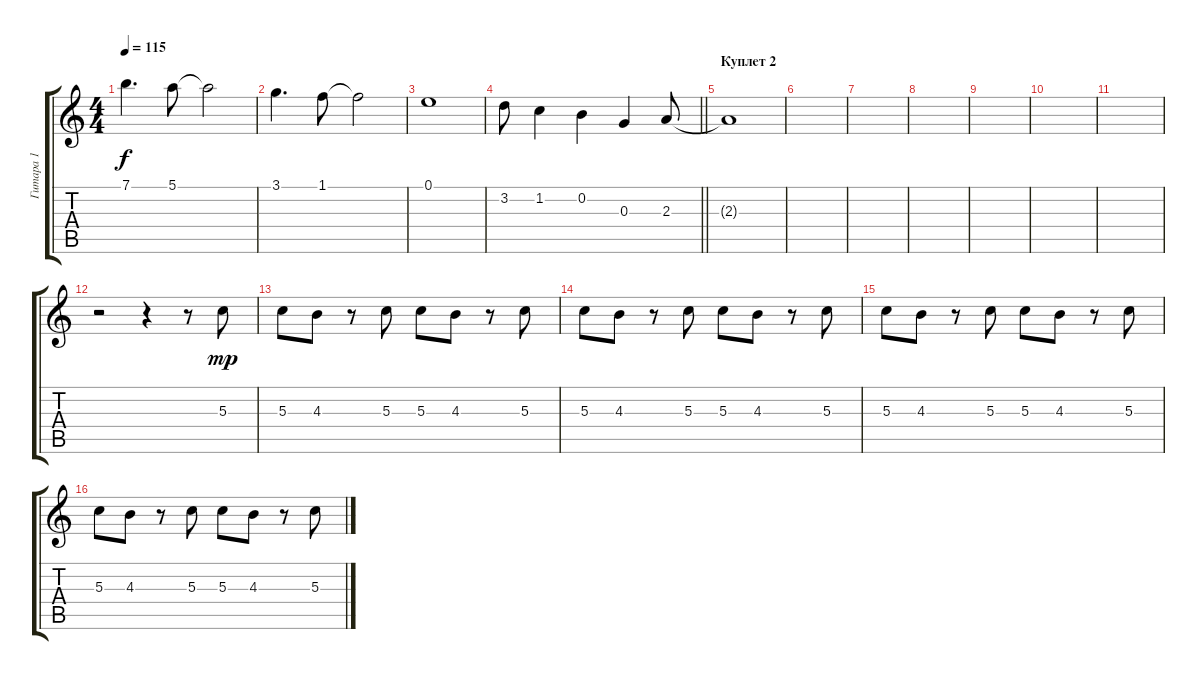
\track ("Гитара 1" "Гитара 1") {instrument overdrivenguitar}
\staff {score tabs}
\tuning (E4 B3 G3 D3 A2 E2) {hide}
\ts (4 4)
\tempo 115
\clef g2
\ks c
7.1.4{d dy f} 5.1.8 5.1{t}.2 |
3.1.4{d} 1.1.8 1.1{t}.2 |
0.1.1 |
\barLineRight lightlight
3.2.8 1.2.4 0.2.4 0.3.4 2.3.8{volume 1} |
\section ("" "Куплет 2")
2.3{t}.1 |
|
|
|
|
|
|
r.2 r.4 r.8 5.3.8{dy mp volume 16} |
5.3.8 4.3.8 r.8 5.3.8 5.3.8 4.3.8 r.8 5.3.8 |
5.3.8 4.3.8 r.8 5.3.8 5.3.8 4.3.8 r.8 5.3.8 |
5.3.8 4.3.8 r.8 5.3.8 5.3.8 4.3.8 r.8 5.3.8 |
5.3.8 4.3.8 r.8 5.3.8 5.3.8 4.3.8 r.8 5.3.8
